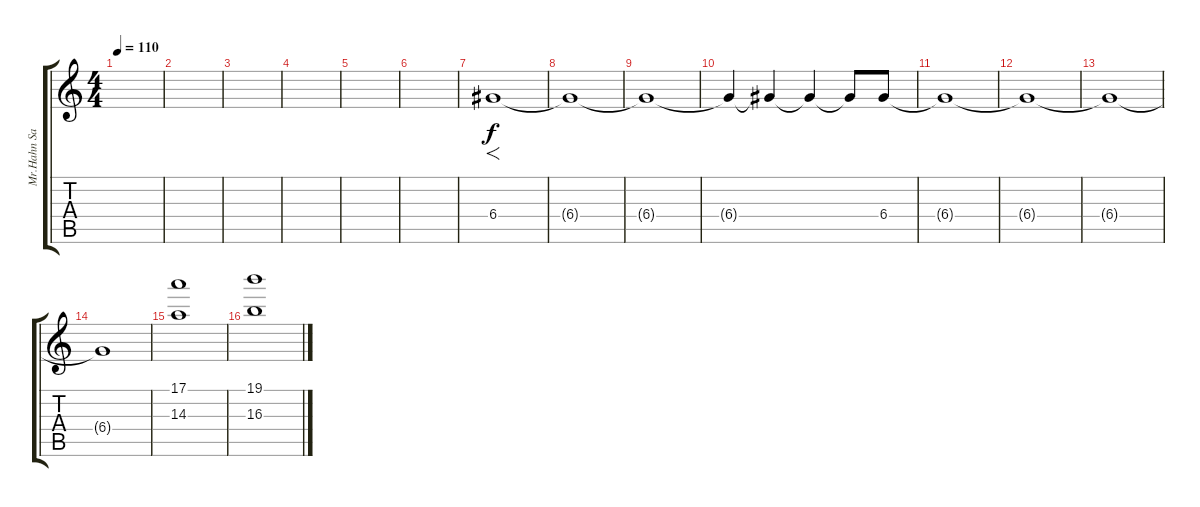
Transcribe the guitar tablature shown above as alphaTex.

\track ("Mr.Hahn Sampler7" "Mr.Hahn Sa") {instrument acousticguitarsteel}
\staff {score tabs}
\tuning (E4 B3 G3 D3 A2 E2) {hide}
\ts (4 4)
\tempo 110
\clef g2
\ks c
|
|
|
|
|
|
6.4.1{f volume 7 instrument pad2warm} |
6.4{t}.1{volume 7 instrument pad2warm} |
6.4{t}.1{volume 7 instrument pad2warm} |
6.4{t}.4{volume 7 instrument pad2warm} 6.4{t}.4 6.4{t}.4 6.4{t}.8 6.4.8{volume 7 instrument pad2warm} |
6.4{t}.1{volume 7 instrument pad2warm} |
6.4{t}.1{volume 7 instrument pad2warm} |
6.4{t}.1{volume 7 instrument pad2warm} |
6.4{t}.1{volume 7 instrument pad2warm} |
(17.1 14.3).1{volume 13 instrument pad5bowed} |
(19.1 16.3).1{volume 13 instrument pad5bowed}
